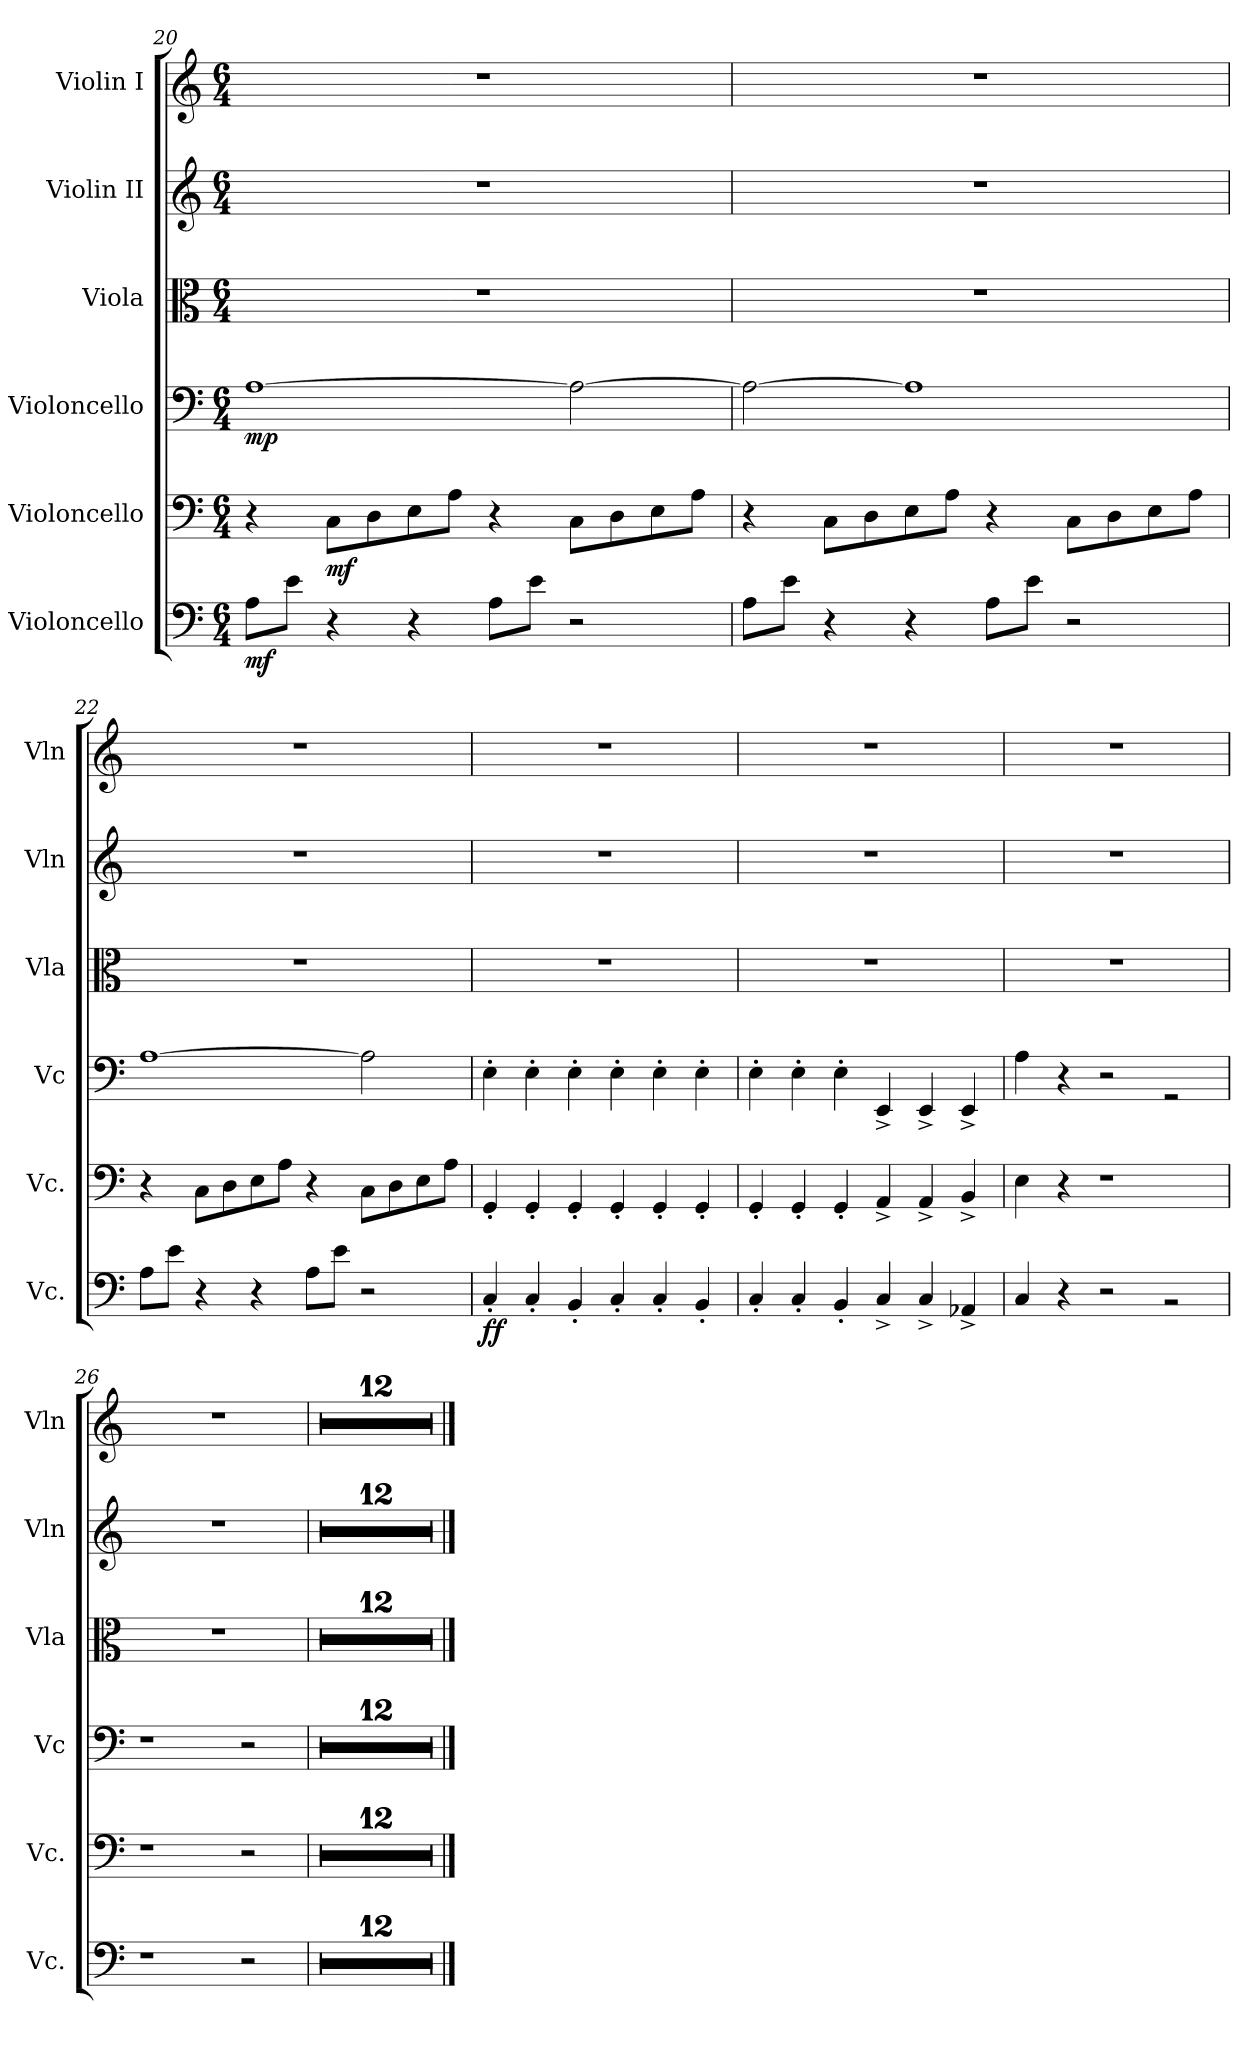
**kern	**dynam	**kern	**dynam	**kern	**dynam	**kern	**kern	**kern
*part6	*part6	*part5	*part5	*part4	*part4	*part3	*part2	*part1
*staff6	*staff6	*staff5	*staff5	*staff4	*staff4	*staff3	*staff2	*staff1
*I"Violoncello	*	*I"Violoncello	*	*I"Violoncello	*	*I"Viola	*I"Violin II	*I"Violin I
*I'Vc.	*	*I'Vc.	*	*I'Vc	*	*I'Vla	*I'Vln	*I'Vln
*clefF4	*	*clefF4	*	*clefF4	*	*clefC3	*clefG2	*clefG2
*k[]	*	*k[]	*	*k[]	*	*k[]	*k[]	*k[]
*M6/4	*	*M6/4	*	*M6/4	*	*M6/4	*M6/4	*M6/4
=20	=20	=20	=20	=20	=20	=20	=20	=20
!	!LO:DY:b	!	!	!	!LO:DY:b	!	!	!
8A\L	mf	4r	.	[1A	mp	1.r	1.r	1.r
8e\J	.	.	.	.	.	.	.	.
!	!	!	!LO:DY:b	!	!	!	!	!
4r	.	8C\L	mf	.	.	.	.	.
.	.	8D\	.	.	.	.	.	.
4r	.	8E\	.	.	.	.	.	.
.	.	8A\J	.	.	.	.	.	.
8A\L	.	4r	.	.	.	.	.	.
8e\J	.	.	.	.	.	.	.	.
2r	.	8C\L	.	2A\_	.	.	.	.
.	.	8D\	.	.	.	.	.	.
.	.	8E\	.	.	.	.	.	.
.	.	8A\J	.	.	.	.	.	.
=21	=21	=21	=21	=21	=21	=21	=21	=21
8A\L	.	4r	.	2A\_	.	1.r	1.r	1.r
8e\J	.	.	.	.	.	.	.	.
4r	.	8C\L	.	.	.	.	.	.
.	.	8D\	.	.	.	.	.	.
4r	.	8E\	.	1A]	.	.	.	.
.	.	8A\J	.	.	.	.	.	.
8A\L	.	4r	.	.	.	.	.	.
8e\J	.	.	.	.	.	.	.	.
2r	.	8C\L	.	.	.	.	.	.
.	.	8D\	.	.	.	.	.	.
.	.	8E\	.	.	.	.	.	.
.	.	8A\J	.	.	.	.	.	.
!!LO:PB:g=z
=22	=22	=22	=22	=22	=22	=22	=22	=22
8A\L	.	4r	.	[1A	.	1.r	1.r	1.r
8e\J	.	.	.	.	.	.	.	.
4r	.	8C\L	.	.	.	.	.	.
.	.	8D\	.	.	.	.	.	.
4r	.	8E\	.	.	.	.	.	.
.	.	8A\J	.	.	.	.	.	.
8A\L	.	4r	.	.	.	.	.	.
8e\J	.	.	.	.	.	.	.	.
2r	.	8C\L	.	2A\]	.	.	.	.
.	.	8D\	.	.	.	.	.	.
.	.	8E\	.	.	.	.	.	.
.	.	8A\J	.	.	.	.	.	.
=23	=23	=23	=23	=23	=23	=23	=23	=23
!	!LO:DY:b	!	!	!	!	!	!	!
4C'/	ff	4GG'/	.	4E'\	.	1.r	1.r	1.r
4C'/	.	4GG'/	.	4E'\	.	.	.	.
4BB'/	.	4GG'/	.	4E'\	.	.	.	.
4C'/	.	4GG'/	.	4E'\	.	.	.	.
4C'/	.	4GG'/	.	4E'\	.	.	.	.
4BB'/	.	4GG'/	.	4E'\	.	.	.	.
=24	=24	=24	=24	=24	=24	=24	=24	=24
4C'/	.	4GG'/	.	4E'\	.	1.r	1.r	1.r
4C'/	.	4GG'/	.	4E'\	.	.	.	.
4BB'/	.	4GG'/	.	4E'\	.	.	.	.
4C^/	.	4AA^/	.	4EE^/	.	.	.	.
4C^/	.	4AA^/	.	4EE^/	.	.	.	.
4AA-X^/	.	4BB^/	.	4EE^/	.	.	.	.
=25	=25	=25	=25	=25	=25	=25	=25	=25
4C/	.	4E\	.	4A\	.	1.r	1.r	1.r
4r	.	4r	.	4r	.	.	.	.
2r	.	1r	.	2r	.	.	.	.
2rBB	.	.	.	2rGG	.	.	.	.
=26	=26	=26	=26	=26	=26	=26	=26	=26
1r	.	1r	.	1r	.	1.r	1.r	1.r
2r	.	2r	.	2r	.	.	.	.
=27	=27	=27	=27	=27	=27	=27	=27	=27
1.r	.	1.r	.	1.r	.	1.r	1.r	1.r
=28	=28	=28	=28	=28	=28	=28	=28	=28
1.r	.	1.r	.	1.r	.	1.r	1.r	1.r
=29	=29	=29	=29	=29	=29	=29	=29	=29
1.r	.	1.r	.	1.r	.	1.r	1.r	1.r
!!LO:LB:g=z
=30	=30	=30	=30	=30	=30	=30	=30	=30
1.r	.	1.r	.	1.r	.	1.r	1.r	1.r
=31	=31	=31	=31	=31	=31	=31	=31	=31
1.r	.	1.r	.	1.r	.	1.r	1.r	1.r
=32	=32	=32	=32	=32	=32	=32	=32	=32
1.r	.	1.r	.	1.r	.	1.r	1.r	1.r
=33	=33	=33	=33	=33	=33	=33	=33	=33
1.r	.	1.r	.	1.r	.	1.r	1.r	1.r
=34	=34	=34	=34	=34	=34	=34	=34	=34
1.r	.	1.r	.	1.r	.	1.r	1.r	1.r
=35	=35	=35	=35	=35	=35	=35	=35	=35
1.r	.	1.r	.	1.r	.	1.r	1.r	1.r
=36	=36	=36	=36	=36	=36	=36	=36	=36
1.r	.	1.r	.	1.r	.	1.r	1.r	1.r
=37	=37	=37	=37	=37	=37	=37	=37	=37
1.r	.	1.r	.	1.r	.	1.r	1.r	1.r
=38	=38	=38	=38	=38	=38	=38	=38	=38
1.r	.	1.r	.	1.r	.	1.r	1.r	1.r
==	==	==	==	==	==	==	==	==
*-	*-	*-	*-	*-	*-	*-	*-	*-
